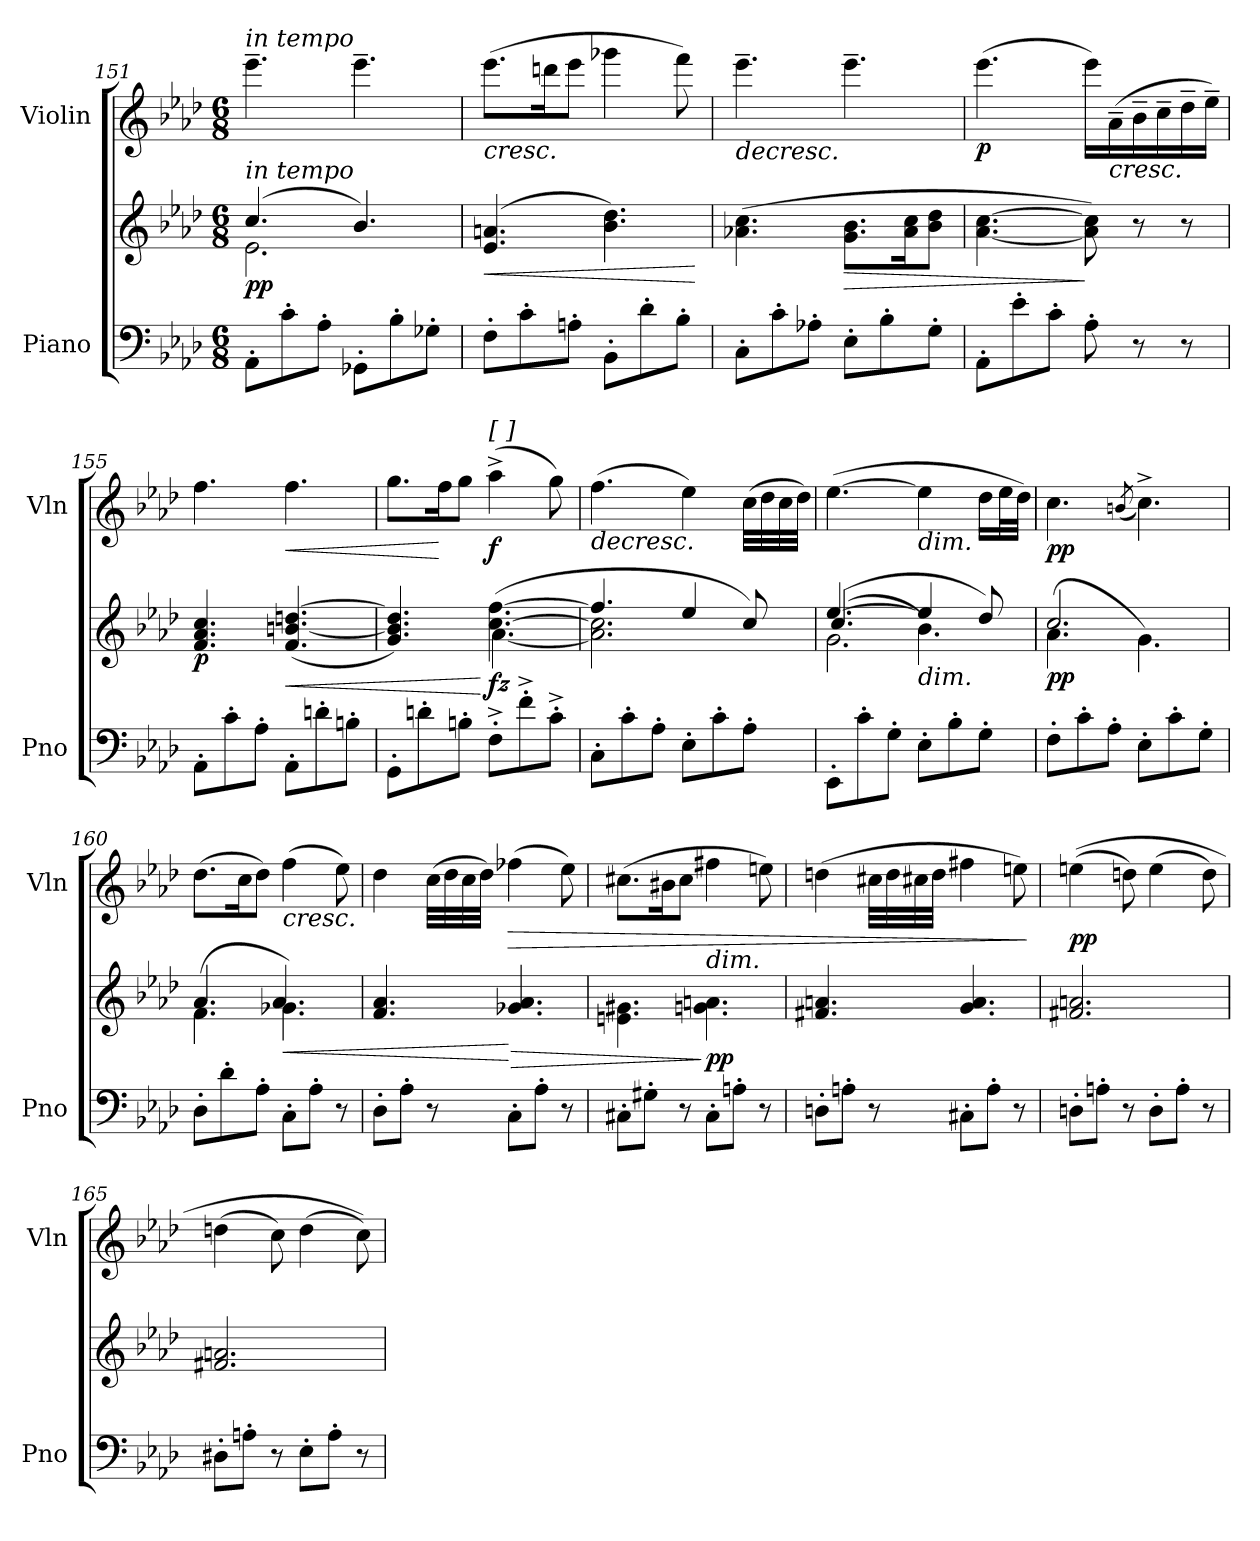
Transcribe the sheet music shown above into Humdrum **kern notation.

**kern	**kern	**dynam	**kern	**dynam
*part2	*part2	*part2	*part1	*part1
*staff3	*staff2	*staff2/3	*staff1	*staff1
*I"Piano	*	*	*I"Violin	*
*I'Pno	*	*	*I'Vln	*
*clefF4	*clefG2	*	*clefG2	*
*k[b-e-a-d-]	*k[b-e-a-d-]	*	*k[b-e-a-d-]	*
*M6/8	*M6/8	*	*M6/8	*
=151	=151	=151	=151	=151
*	*^	*	*	*
!	!	!	!	!LO:TX:a:i:t=in tempo	!
!	!LO:TX:a:i:t=in tempo	!	!	!	!
!	!	!	!LO:DY:b	!	!LO:DY:b
!	!	!	!	!	!LO:DY:n=1:b
!	!	!	!	!	!LO:DY:n=2:b
8AA-'\L	(>4.cc/	2.e-\	pp	4.eee-~\	other-dynamics p other-dynamics
8c'\	.	.	.	.	.
8A-'\J	.	.	.	.	.
8GG-X'\L	4.b-/)	.	.	4.eee-~\	.
8B-'\	.	.	.	.	.
8G-X'\J	.	.	.	.	.
*	*v	*v	*	*	*
=152	=152	=152	=152	=152
!	!	!LO:HP:b	!	!LO:HP:b
8F'\L	(>4.e-/ 4.an/	<	(>8.eee-\L	<
8c'\	.	.	.	.
.	.	.	16dddn\K	.
8An'\J	.	.	8eee-\J	.
8BB-'\L	4.b-\ 4.dd-\)	.	4ggg-X\	.
8d-'\	.	.	.	.
8B-'\J	.	.	8fff\)	.
.	.	[	.	.
=153	=153	=153	=153	=153
!	!	!	!	!LO:HP:b
8C'\L	(>4.a-X\ 4.cc\	.	4.eee-~\	>
8c'\	.	.	.	.
8A-X'\J	.	.	.	.
!	!	!LO:HP:b	!	!
8E-'\L	8.g\ 8.b-\L	>	4.eee-~\	.
8B-'\	.	.	.	.
.	16a-\ 16cc\K	.	.	.
8G'\J	8b-\ 8dd-\J	.	.	.
.	.	.	.	[
!!LO:LB:g=z
=154	=154	=154	=154	=154
!	!	!	!	!LO:DY:b
8AA-'\L	[4.a-\ [4.cc\	.	(>4.eee-\	p
8e-'\	.	.	.	.
8c'\J	.	.	.	.
8A-'\	8a-\] 8cc\])	]	16eee-\LL)	.
!	!	!	!	!LO:HP:b
.	.	.	(>16a-~\	<
8r	8r	.	16b-~\	.
.	.	.	16cc~\	.
8r	8r	.	16dd-~\	.
.	.	.	16ee-~\JJ)	.
.	.	.	.	]
=155	=155	=155	=155	=155
!	!	!LO:DY:b	!	!
8AA-'\L	4.f/ 4.a-/ 4.cc/	p	4.ff\	.
8c'\	.	.	.	.
8A-'\J	.	.	.	.
!	!	!LO:HP:b	!	!LO:HP:b
8AA-'\L	(<4.f/ [4.bn/ [4.ddn/	<	4.ff\	<
8dn'\	.	.	.	.
8Bn'\J	.	.	.	.
=156	=156	=156	=156	=156
*	*^	*	*	*
8GG'\L	4.g/ 4.b/] 4.dd/])	4.ryy	.	8.gg\L	.
8dn'\	.	.	.	.	.
.	.	.	.	16ff\K	[
8Bn'\J	.	.	.	8gg\J	.
!	!	!	!	!LO:TX:a:t=[   ]	!
!	!	!	!LO:DY:n=1:b	!	!LO:DY:b
8F'^\L	(>[4.cc\ [4.ff\	[4.a-\	[ fz	(>4aa-^\	f
8f'^\	.	.	.	.	.
8c'^\J	.	.	.	8gg\)	.
=157	=157	=157	=157	=157	=157
!	!	!	!	!	!LO:HP:b
8C'\L	4.ff/]	2.a-\] 2.cc\]	.	(>4.ff\	>
8c'\	.	.	.	.	.
8A-'\J	.	.	.	.	.
8E-'\L	4ee-/	.	.	4ee-\)	.
8c'\	.	.	.	.	.
8A-'\J	8cc/)	.	.	(>32cc\LLL	[
.	.	.	.	32dd-\	.
.	.	.	.	32cc\	.
.	.	.	.	32dd-\JJJ)	.
=158	=158	=158	=158	=158	=158
*	*	*^	*	*	*
8EE-'\L	(>[4.ee-/	2.g\	(>4.cc/	.	(>[4.ee-\	.
8c'\	.	.	.	.	.	.
8G'\J	.	.	.	.	.	.
!	!	!	!	!	!LO:TX:b:i:t=dim.	!
!	!LO:TX:b:i:t=dim.	!	!	!	!	!
8E-'\L	4ee-/]	.	4.b-\)	.	4ee-\]	.
8B-'\	.	.	.	.	.	.
8G'\J	8dd-/)	.	.	.	16dd-\LL	.
.	.	.	.	.	32ee-\L	.
.	.	.	.	.	32dd-\JJJ)	.
*	*	*v	*v	*	*	*
=159	=159	=159	=159	=159	=159
!	!	!	!LO:DY:b	!	!LO:DY:b
8F'\L	(<4.a-\	2.cc/	pp	4.cc\	pp
8c'\	.	.	.	.	.
8A-'\J	.	.	.	.	.
.	.	.	.	(<8qbn/	.
8E-'\L	4.g\)	.	.	4.cc^\)	.
8c'\	.	.	.	.	.
8G'\J	.	.	.	.	.
=160	=160	=160	=160	=160	=160
8D-'\L	(<4.f\	4.a-/	.	(>8.dd-\L	.
8d-'\	.	.	.	.	.
.	.	.	.	16cc\K	.
8A-'\J	.	.	.	8dd-\J)	.
!	!	!	!LO:HP:b	!	!LO:HP:b
8C'\L	4.g-X\)	4.a-/	<	(>4ff\	<
8A-'\J	.	.	.	.	.
8r	.	.	.	8ee-\)	.
*	*v	*v	*	*	*
!!LO:LB:g=z
=161	=161	=161	=161	=161
8D-'\L	4.f/ 4.a-/	.	4dd-\	.
8A-'\J	.	.	.	.
8r	.	.	(>32cc\LLL	.
.	.	.	32dd-\	.
.	.	.	32cc\	.
.	.	.	32dd-\JJJ)	.
!	!	!LO:HP:n=1:b	!	!LO:HP:n=1:b
8C'\L	4.g-X/ 4.a-/	[ >	(>4ff-X\	] >
8A-'\J	.	.	.	.
8r	.	.	8ee-\)	.
=162	=162	=162	=162	=162
8C#X'\L	4.en\ 4.g#X\	.	(>8.cc#X\L	.
8G#X'\J	.	.	.	.
.	.	.	16b#X\K	.
8r	.	.	8cc#\J	.
!	!	!	!LO:TX:b:i:t=dim.	!
!	!	!LO:DY:n=1:b	!	!
8C#'\L	4.gn\ 4.an\	] pp	4ff#X\	[
8An'\J	.	.	.	.
8r	.	.	8een\)	.
=163	=163	=163	=163	=163
8Dn'\L	4.f#X/ 4.an/	.	(>4ddn\	.
8An'\J	.	.	.	.
8r	.	.	32cc#X\LLL	.
.	.	.	32dd\	.
.	.	.	32cc#X\	.
.	.	.	32dd\JJJ	.
8C#X'\L	4.g/ 4.a/	.	4ff#X\	.
8A'\J	.	.	.	.
8r	.	.	8een\)	.
.	.	.	.	]
=164	=164	=164	=164	=164
!	!	!	!	!LO:DY:b
8Dn'\L	2.f#X/ 2.an/	.	(>(>4een\	pp
8An'\J	.	.	.	.
8r	.	.	8ddn\)	.
8D'\L	.	.	(>4ee\	.
8A'\J	.	.	.	.
8r	.	.	8dd\)	.
=165	=165	=165	=165	=165
8D#X'\L	2.f#X/ 2.an/	.	(>4ddn\	.
8An'\J	.	.	.	.
8r	.	.	8cc\)	.
8E-'\L	.	.	(>4dd\	.
8A'\J	.	.	.	.
8r	.	.	8cc\))	.
=	=	=	=	=
*-	*-	*-	*-	*-
